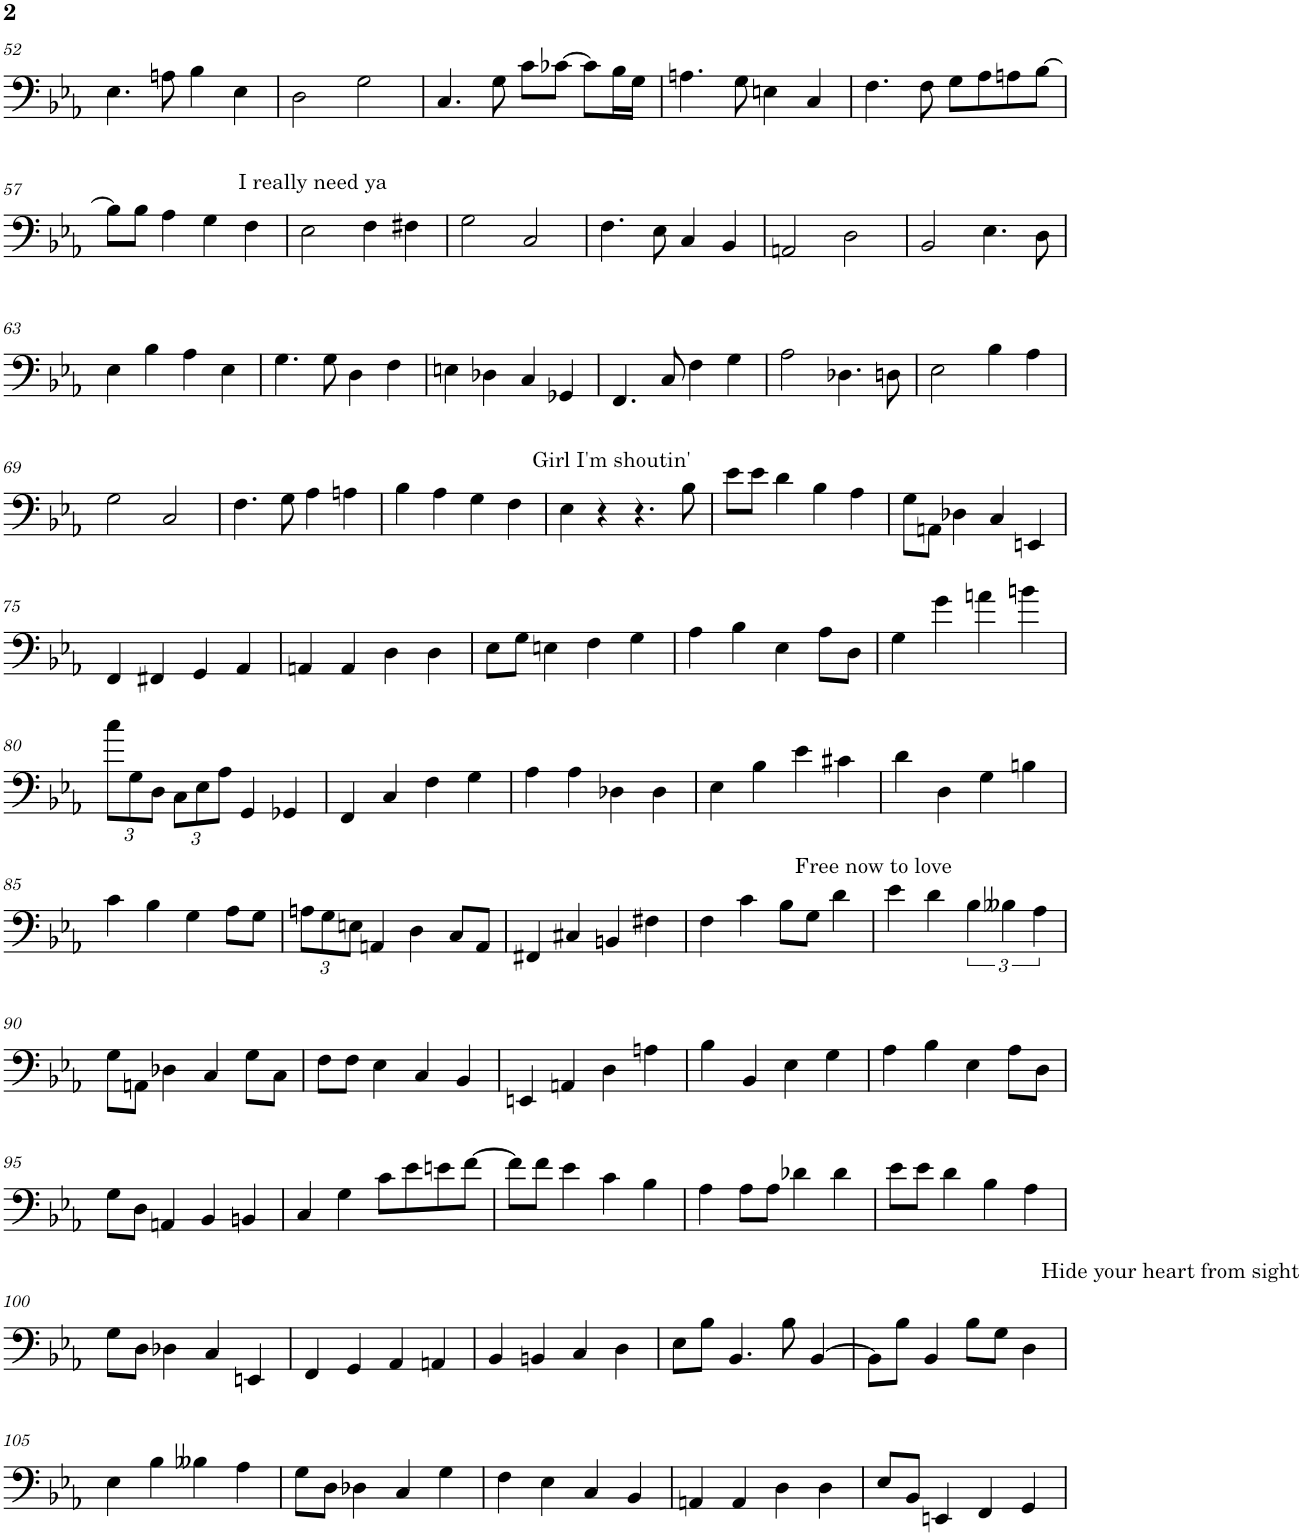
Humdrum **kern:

**kern
*part1
*staff1
*I"Piano
*I'Pno.
!!LO:PB:g=z
*clefF4
*k[b-e-a-]
*M4/4
=52
4.E-\
8An\
4B-\
4E-\
=53
2D\
2G\
=54
4.C/
8G\
8c\L
[8c-X\J
8c-\L]
16B-\L
16G\JJ
=55
4.An\
8G\
4En\
4C/
=56
4.F\
8F\
8G\L
8A-\
8An\
[8B-\J
!!LO:LB:g=z
=57
8B-\L]
8B-\J
4A-\
4G\
!LO:TX:a:t=I really need ya
4F\
=58
2E-\
4F\
4F#X\
=59
2G\
2C/
=60
4.F\
8E-\
4C/
4BB-/
=61
2AAn/
2D\
=62
2BB-/
4.E-\
8D\
!!LO:LB:g=z
=63
4E-\
4B-\
4A-\
4E-\
=64
4.G\
8G\
4D\
4F\
=65
4En\
4D-X\
4C/
4GG-X/
=66
4.FF/
8C/
4F\
4G\
=67
2A-\
4.D-X\
8Dn\
=68
2E-\
4B-\
4A-\
!!LO:LB:g=z
=69
2G\
2C/
=70
4.F\
8G\
4A-\
4An\
=71
4B-\
4A-\
4G\
4F\
=72
!LO:TX:a:t=Girl I'm shoutin'
4E-\
4r
4.r
8B-\
=73
8e-\L
8e-\J
4d\
4B-\
4A-\
=74
8G\L
8AAn\J
4D-X\
4C/
4EEn/
!!LO:LB:g=z
=75
4FF/
4FF#X/
4GG/
4AA-/
=76
4AAn/
4AA/
4D\
4D\
=77
8E-\L
8G\J
4En\
4F\
4G\
=78
4A-\
4B-\
4E-\
8A-\L
8D\J
=79
4G\
4g\
4an\
4bn\
!!LO:LB:g=z
=80
*Xbrackettup
12cc\L
12G\
12D\J
12C\L
12E-\
12A-\J
4GG/
4GG-X/
=81
4FF/
4C/
4F\
4G\
=82
4A-\
4A-\
4D-X\
4D-\
=83
4E-\
4B-\
4e-\
4c#X\
=84
4d\
4D\
4G\
4Bn\
!!LO:LB:g=z
=85
4c\
4B-\
4G\
8A-\L
8G\J
=86
12An\L
12G\
12En\J
4AAn/
4D\
8C/L
8AA/J
=87
4FF#X/
4C#X/
4BBn/
4F#X\
=88
4F\
4c\
8B-\L
8G\J
!LO:TX:a:t=Free now to love
4d\
=89
4e-\
4d\
*brackettup
6B-\
6B--X\
6A-\
!!LO:LB:g=z
=90
8G\L
8AAn\J
4D-X\
4C/
8G\L
8C\J
=91
8F\L
8F\J
4E-\
4C/
4BB-/
=92
4EEn/
4AAn/
4D\
4An\
=93
4B-\
4BB-/
4E-\
4G\
=94
4A-\
4B-\
4E-\
8A-\L
8D\J
!!LO:LB:g=z
=95
8G\L
8D\J
4AAn/
4BB-/
4BBn/
=96
4C/
4G\
8c\L
8e-\
8en\
[8f\J
=97
8f\L]
8f\J
4e-\
4c\
4B-\
=98
4A-\
8A-\L
8A-\J
4d-X\
4d-\
=99
8e-\L
8e-\J
4d\
4B-\
4A-\
!!LO:LB:g=z
=100
8G\L
8D\J
4D-X\
4C/
4EEn/
=101
4FF/
4GG/
4AA-/
4AAn/
=102
4BB-/
4BBn/
4C/
4D\
=103
8E-\L
8B-\J
4.BB-/
8B-\
[4BB-/
=104
8BB-\L]
8B-\J
4BB-/
8B-\L
8G\J
!LO:TX:a:t=Hide your heart from sight
4D\
!!LO:LB:g=z
=105
4E-\
4B-\
4B--X\
4A-\
=106
8G\L
8D\J
4D-X\
4C/
4G\
=107
4F\
4E-\
4C/
4BB-/
=108
4AAn/
4AA/
4D\
4D\
=109
8E-/L
8BB-/J
4EEn/
4FF/
4GG/
=
*-
